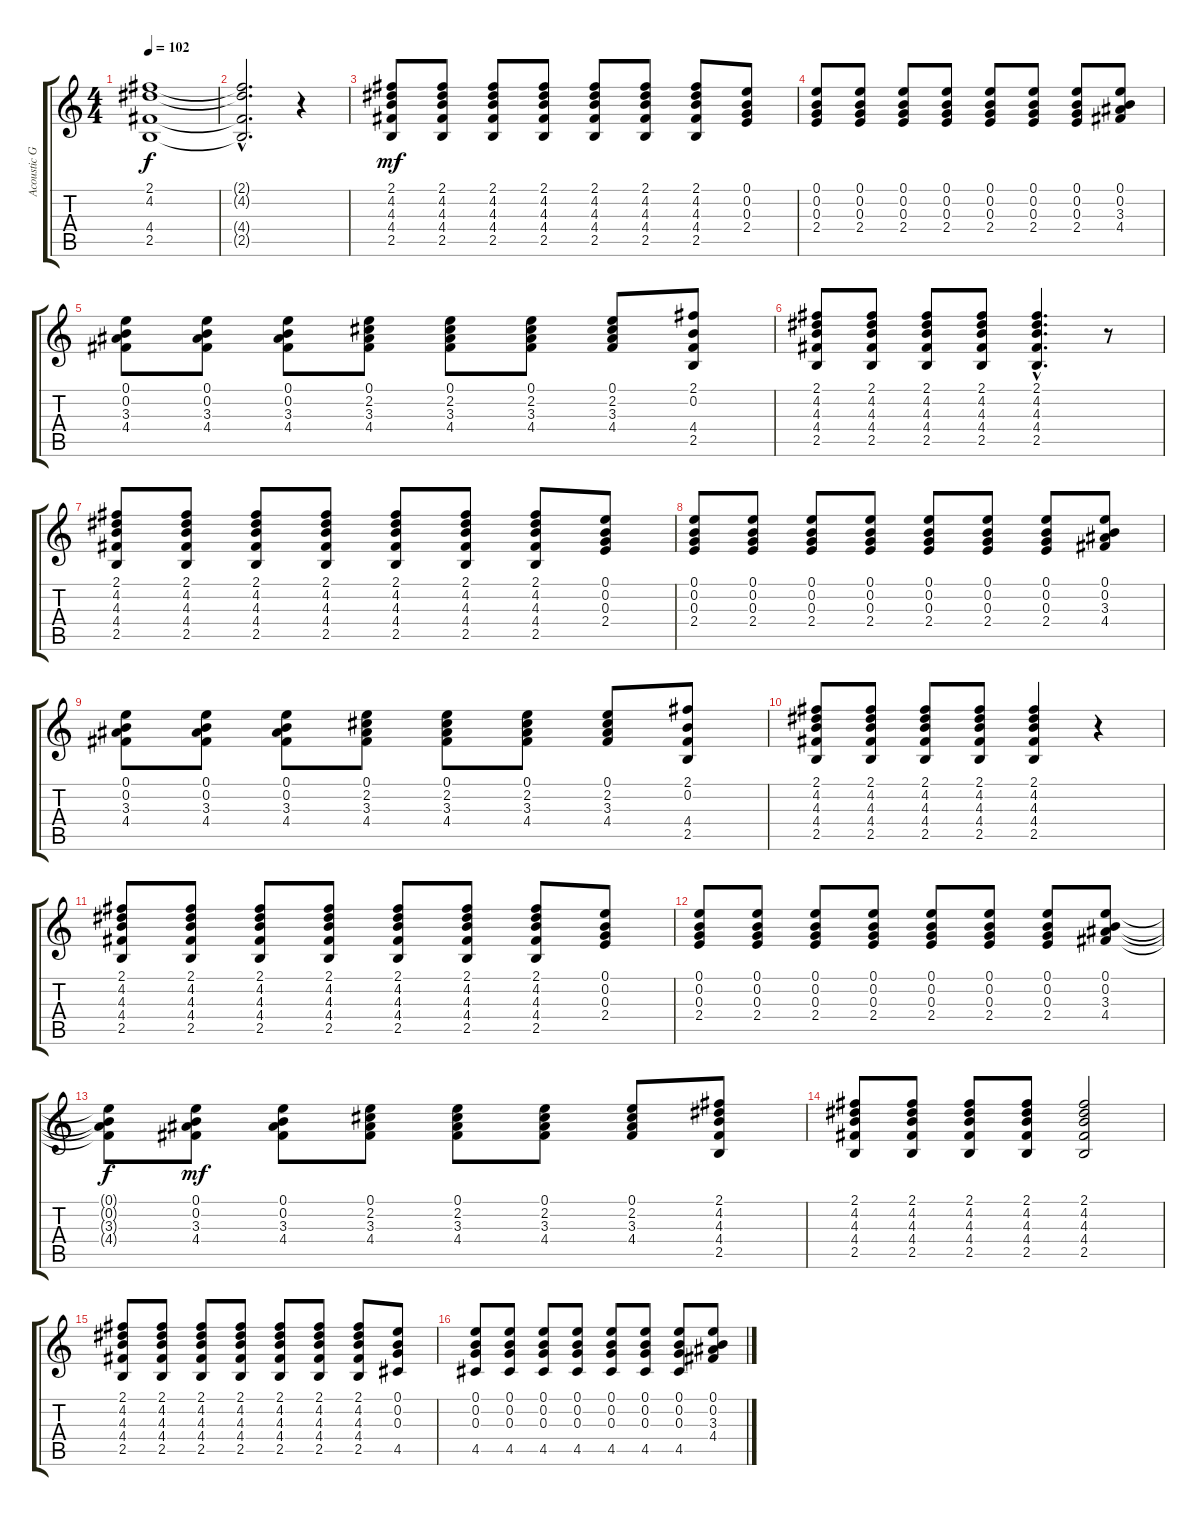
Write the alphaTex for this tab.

\track ("Acoustic Guitar I" "Acoustic G") {instrument acousticguitarsteel}
\staff {score tabs}
\tuning (E4 B3 G3 D3 A2 E2) {hide}
\ts (4 4)
\tempo 102
\clef g2
\ks c
(2.1{t} 4.2{t} 4.4{t} 2.5{t}).1{dy f} |
(2.1{hac t} 4.2{hac t} 4.4{hac t} 2.5{hac t}).2{d} r.4 |
(2.1 4.2 4.3 4.4 2.5).8{dy mf} (2.1 4.2 4.3 4.4 2.5).8 (2.1 4.2 4.3 4.4 2.5).8 (2.1 4.2 4.3 4.4 2.5).8 (2.1 4.2 4.3 4.4 2.5).8 (2.1 4.2 4.3 4.4 2.5).8 (2.1 4.2 4.3 4.4 2.5).8 (0.1 0.2 0.3 2.4).8 |
(0.1 0.2 0.3 2.4).8 (0.1 0.2 0.3 2.4).8 (0.1 0.2 0.3 2.4).8 (0.1 0.2 0.3 2.4).8 (0.1 0.2 0.3 2.4).8 (0.1 0.2 0.3 2.4).8 (0.1 0.2 0.3 2.4).8 (0.1 0.2 3.3 4.4).8 |
(0.1 0.2 3.3 4.4).8 (0.1 0.2 3.3 4.4).8 (0.1 0.2 3.3 4.4).8 (0.1 2.2 3.3 4.4).8 (0.1 2.2 3.3 4.4).8 (0.1 2.2 3.3 4.4).8 (0.1 2.2 3.3 4.4).8 (2.1 0.2 4.4 2.5).8 |
(2.1 4.2 4.3 4.4 2.5).8 (2.1 4.2 4.3 4.4 2.5).8 (2.1 4.2 4.3 4.4 2.5).8 (2.1 4.2 4.3 4.4 2.5).8 (2.1{hac} 4.2{hac} 4.3{hac} 4.4{hac} 2.5{hac}).4{d} r.8 |
(2.1 4.2 4.3 4.4 2.5).8 (2.1 4.2 4.3 4.4 2.5).8 (2.1 4.2 4.3 4.4 2.5).8 (2.1 4.2 4.3 4.4 2.5).8 (2.1 4.2 4.3 4.4 2.5).8 (2.1 4.2 4.3 4.4 2.5).8 (2.1 4.2 4.3 4.4 2.5).8 (0.1 0.2 0.3 2.4).8 |
(0.1 0.2 0.3 2.4).8 (0.1 0.2 0.3 2.4).8 (0.1 0.2 0.3 2.4).8 (0.1 0.2 0.3 2.4).8 (0.1 0.2 0.3 2.4).8 (0.1 0.2 0.3 2.4).8 (0.1 0.2 0.3 2.4).8 (0.1 0.2 3.3 4.4).8 |
(0.1 0.2 3.3 4.4).8 (0.1 0.2 3.3 4.4).8 (0.1 0.2 3.3 4.4).8 (0.1 2.2 3.3 4.4).8 (0.1 2.2 3.3 4.4).8 (0.1 2.2 3.3 4.4).8 (0.1 2.2 3.3 4.4).8 (2.1 0.2 4.4 2.5).8 |
(2.1 4.2 4.3 4.4 2.5).8 (2.1 4.2 4.3 4.4 2.5).8 (2.1 4.2 4.3 4.4 2.5).8 (2.1 4.2 4.3 4.4 2.5).8 (2.1 4.2 4.3 4.4 2.5).4 r.4 |
(2.1 4.2 4.3 4.4 2.5).8 (2.1 4.2 4.3 4.4 2.5).8 (2.1 4.2 4.3 4.4 2.5).8 (2.1 4.2 4.3 4.4 2.5).8 (2.1 4.2 4.3 4.4 2.5).8 (2.1 4.2 4.3 4.4 2.5).8 (2.1 4.2 4.3 4.4 2.5).8 (0.1 0.2 0.3 2.4).8 |
(0.1 0.2 0.3 2.4).8 (0.1 0.2 0.3 2.4).8 (0.1 0.2 0.3 2.4).8 (0.1 0.2 0.3 2.4).8 (0.1 0.2 0.3 2.4).8 (0.1 0.2 0.3 2.4).8 (0.1 0.2 0.3 2.4).8 (0.1 0.2 3.3 4.4).8 |
(0.1{t} 0.2{t} 3.3{t} 4.4{t}).8{dy f} (0.1 0.2 3.3 4.4).8{dy mf} (0.1 0.2 3.3 4.4).8 (0.1 2.2 3.3 4.4).8 (0.1 2.2 3.3 4.4).8 (0.1 2.2 3.3 4.4).8 (0.1 2.2 3.3 4.4).8 (2.1 4.2 4.3 4.4 2.5).8 |
(2.1 4.2 4.3 4.4 2.5).8 (2.1 4.2 4.3 4.4 2.5).8 (2.1 4.2 4.3 4.4 2.5).8 (2.1 4.2 4.3 4.4 2.5).8 (2.1 4.2 4.3 4.4 2.5).2 |
(2.1 4.2 4.3 4.4 2.5).8 (2.1 4.2 4.3 4.4 2.5).8 (2.1 4.2 4.3 4.4 2.5).8 (2.1 4.2 4.3 4.4 2.5).8 (2.1 4.2 4.3 4.4 2.5).8 (2.1 4.2 4.3 4.4 2.5).8 (2.1 4.2 4.3 4.4 2.5).8 (0.1 0.2 0.3 4.5).8 |
(0.1 0.2 0.3 4.5).8 (0.1 0.2 0.3 4.5).8 (0.1 0.2 0.3 4.5).8 (0.1 0.2 0.3 4.5).8 (0.1 0.2 0.3 4.5).8 (0.1 0.2 0.3 4.5).8 (0.1 0.2 0.3 4.5).8 (0.1 0.2 3.3 4.4).8
